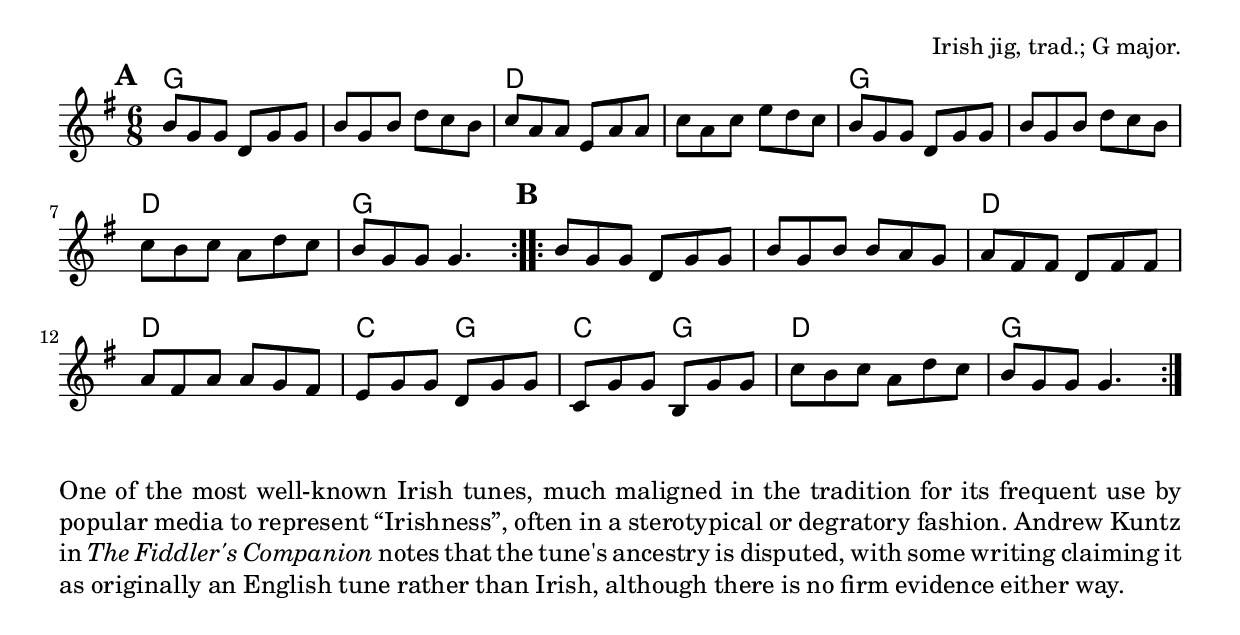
\version "2.18.2"
\include "util.ly"

\tocItem \markup "The Irish Washerwoman"

\score {
  <<
    \relative b' {
      \time 6/8
      \key g \major

      \repeat volta 2 {
        \mark \default
        b8 g g d g g |
        b g b d c b |
        c a a e a a |
        c a c e d c |

        b g g d g g |
        b g b d c b |
        c b c a d c |
        b g g g4. |
      }

      \repeat volta 2 {
        \mark \default
        b8 g g d g g |
        b g b b a g |
        a fis fis d fis fis |
        a fis a a g fis |

        e g g d g g |
        c, g' g b, g' g |
        c b c a d c |
        b g g g4. |
      }
    }

    \chords {
      \time 6/8
      \set chordChanges=##t

      g4. g | g g | d d | d d |
      g g | g g | d d | g g |
      g g | g g | d d | d d |
      c g | c g | d d | g g
    }
  >>

  \header{
    title="The Irish Washerwoman"
    opus="Irish jig, trad.; G major."
  }
  \layout{indent=0}
  \midi{\tempo 4=180}
}

\markuplist{
  \paragraph{
    One of the most well-known Irish tunes, much maligned in the
    tradition for its frequent use by popular media to represent
    “Irishness”, often in a sterotypical or degratory fashion.
    Andrew Kuntz in \italic{The Fiddler's Companion} notes that the
    tune's ancestry is disputed, with some writing claiming it as
    originally an English tune rather than Irish, although there is
    no firm evidence either way.
  }
}